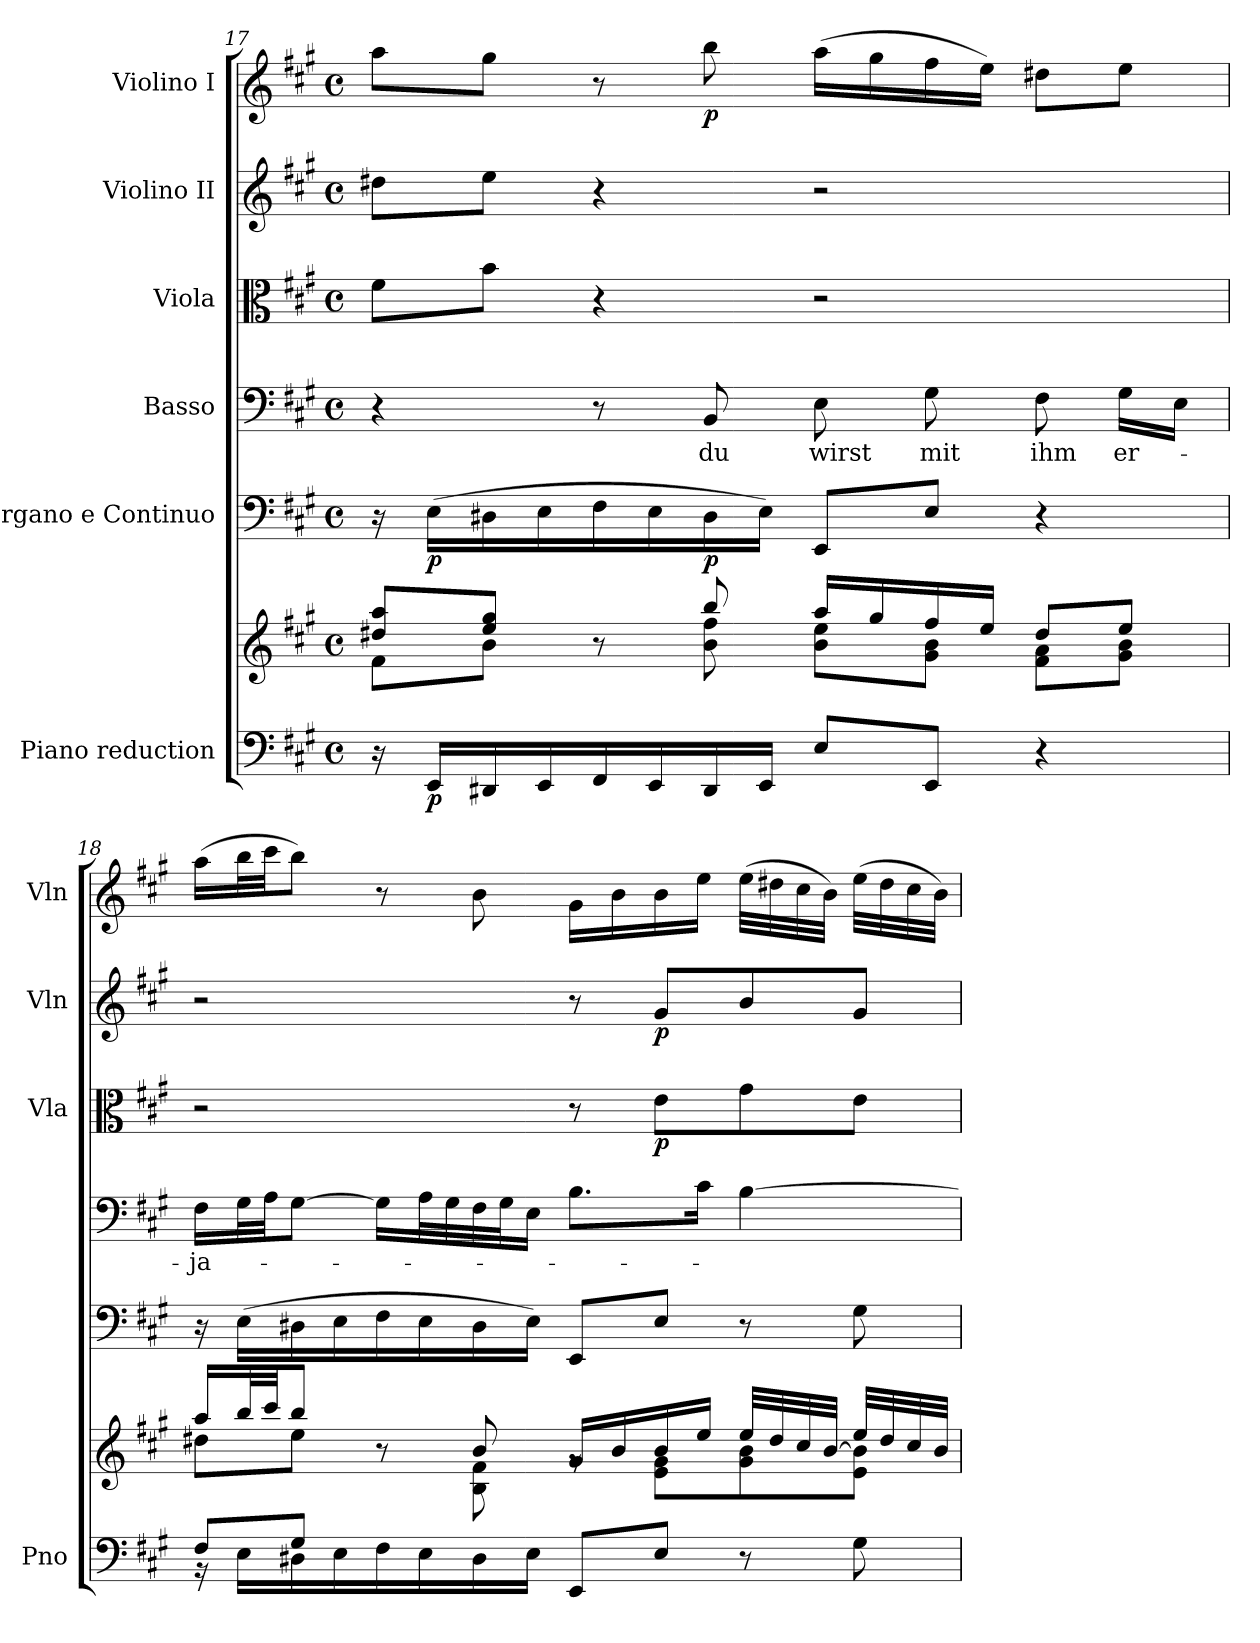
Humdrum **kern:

**kern	**kern	**dynam	**kern	**dynam	**kern	**text	**kern	**dynam	**kern	**dynam	**kern	**dynam
*part6	*part6	*part6	*part5	*part5	*part4	*part4	*part3	*part3	*part2	*part2	*part1	*part1
*staff7	*staff6	*staff6/7	*staff5	*staff5	*staff4	*staff4	*staff3	*staff3	*staff2	*staff2	*staff1	*staff1
*I"Piano reduction	*	*	*I"Organo e Continuo	*	*I"Basso	*	*I"Viola	*	*I"Violino II	*	*I"Violino I	*
*I'Pno	*	*	*	*	*	*	*I'Vla	*	*I'Vln	*	*I'Vln	*
*clefF4	*clefG2	*	*clefF4	*	*clefF4	*	*clefC3	*	*clefG2	*	*clefG2	*
*k[f#c#g#]	*k[f#c#g#]	*	*k[f#c#g#]	*	*k[f#c#g#]	*	*k[f#c#g#]	*	*k[f#c#g#]	*	*k[f#c#g#]	*
*M4/4	*M4/4	*	*M4/4	*	*M4/4	*	*M4/4	*	*M4/4	*	*M4/4	*
*met(c)	*met(c)	*	*met(c)	*	*met(c)	*	*met(c)	*	*met(c)	*	*met(c)	*
=17	=17	=17	=17	=17	=17	=17	=17	=17	=17	=17	=17	=17
*	*^	*	*	*	*	*	*	*	*	*	*	*
16r	8dd#X/ 8aa/L	8f#\L	.	16r	.	4r	.	8f#\L	.	8dd#X\L	.	8aa\L	.
!	!	!	!LO:DY:b=2	!	!LO:DY:b	!	!	!	!	!	!	!	!
16EE/LL	.	.	p	(>16E\LL	p	.	.	.	.	.	.	.	.
16DD#X/	8ee/ 8gg#/J	8b\J	.	16D#X\	.	.	.	8b\J	.	8ee\J	.	8gg#\J	.
16EE/	.	.	.	16E\	.	.	.	.	.	.	.	.	.
16FF#/	8r	8ryy	.	16F#\	.	8r	.	4r	.	4r	.	8r	.
16EE/	.	.	.	16E\	.	.	.	.	.	.	.	.	.
!	!	!	!LO:DY:a	!	!	!	!LO:LY:b	!	!	!	!	!	!LO:DY:b
16DD#/	8bb/	8b\ 8ff#\	p	16D#\	.	8BB/	du	.	.	.	.	8bb\	p
16EE/JJ	.	.	.	16E\JJ)	.	.	.	.	.	.	.	.	.
!	!	!	!	!	!	!	!LO:LY:b	!	!	!	!	!	!
8E/L	16aa/LL	8b\ 8ee\L	.	8EE/L	.	8E\	wirst	2r	.	2r	.	(>16aa\LL	.
.	16gg#/	.	.	.	.	.	.	.	.	.	.	16gg#\	.
!	!	!	!	!	!	!	!LO:LY:b	!	!	!	!	!	!
8EE/J	16ff#/	8g#\ 8b\J	.	8E/J	.	8G#\	mit	.	.	.	.	16ff#\	.
.	16ee/JJ	.	.	.	.	.	.	.	.	.	.	16ee\JJ)	.
!	!	!	!	!	!	!	!LO:LY:b	!	!	!	!	!	!
4r	8dd#/L	8f#\ 8a\L	.	4r	.	8F#\	ihm	.	.	.	.	8dd#X\L	.
!	!	!	!	!	!	!	!LO:LY:b	!	!	!	!	!	!
.	8ee/J	8g#\ 8b\J	.	.	.	16G#\LL	er-	.	.	.	.	8ee\J	.
.	.	.	.	.	.	16E\JJ	.	.	.	.	.	.	.
!!LO:LB:g=z
=18	=18	=18	=18	=18	=18	=18	=18	=18	=18	=18	=18	=18	=18
*^	*	*	*	*	*	*	*	*	*	*	*	*	*
!	!	!	!	!	!	!	!	!LO:LY:b	!	!	!	!	!	!
8F#/L	16r	16aa/LL	8dd#X\L	.	16r	.	16F#\LL	-ja-	2r	.	2r	.	(>16aa\LL	.
.	16E\LL	32bb/L	.	.	(>16E\LL	.	32G#\L	.	.	.	.	.	32bb\L	.
.	.	32ccc#/JJ	.	.	.	.	32A\JJ	.	.	.	.	.	32ccc#\JJ	.
8G#/J	16D#X\	8bb/J	8ee\J	.	16D#X\	.	[8G#\J	.	.	.	.	.	8bb\J)	.
.	16E\	.	.	.	16E\	.	.	.	.	.	.	.	.	.
4ryy	16F#\	8r	8ryy	.	16F#\	.	16G#\LL]	.	.	.	.	.	8r	.
.	16E\	.	.	.	16E\	.	32A\L	.	.	.	.	.	.	.
.	.	.	.	.	.	.	32G#\	.	.	.	.	.	.	.
.	16D#\	8b/	8B\ 8f#\	.	16D#\	.	32F#\	.	.	.	.	.	8b\	.
.	.	.	.	.	.	.	32G#\J	.	.	.	.	.	.	.
.	16E\JJ	.	.	.	16E\JJ)	.	16E\JJ	.	.	.	.	.	.	.
8EE/L	4ryy	16g#/LL	8rg	.	8EE/L	.	8.B\L	.	8r	.	8r	.	16g#\LL	.
.	.	16b/	.	.	.	.	.	.	.	.	.	.	16b\	.
!	!	!	!	!	!	!	!	!	!	!LO:DY:b	!	!LO:DY:b	!	!
8E/J	.	16b/	8e\ 8g#\L	.	8E/J	.	.	.	8e\L	p	8g#/L	p	16b\	.
.	.	16ee/JJ	.	.	.	.	16c#\Jk	.	.	.	.	.	16ee\JJ	.
8r	8ryy	32ee/LLL	8g#\ 8b\	.	8r	.	[4B\	.	8g#\	.	8b/	.	(>32ee\LLL	.
.	.	32dd#/	.	.	.	.	.	.	.	.	.	.	32dd#X\	.
.	.	32cc#/	.	.	.	.	.	.	.	.	.	.	32cc#\	.
.	.	[32b/JJJ	.	.	.	.	.	.	.	.	.	.	32b\JJJ)	.
8G#\	8ryy	32ee/LLL	8e\ 8b\]J	.	8G#\	.	.	.	8e\J	.	8g#/J	.	(>32ee\LLL	.
.	.	32dd#/	.	.	.	.	.	.	.	.	.	.	32dd#\	.
.	.	32cc#/	.	.	.	.	.	.	.	.	.	.	32cc#\	.
.	.	32b/JJJ	.	.	.	.	.	.	.	.	.	.	32b\JJJ)	.
*v	*v	*	*	*	*	*	*	*	*	*	*	*	*	*
*	*v	*v	*	*	*	*	*	*	*	*	*	*	*
=	=	=	=	=	=	=	=	=	=	=	=	=
*-	*-	*-	*-	*-	*-	*-	*-	*-	*-	*-	*-	*-
